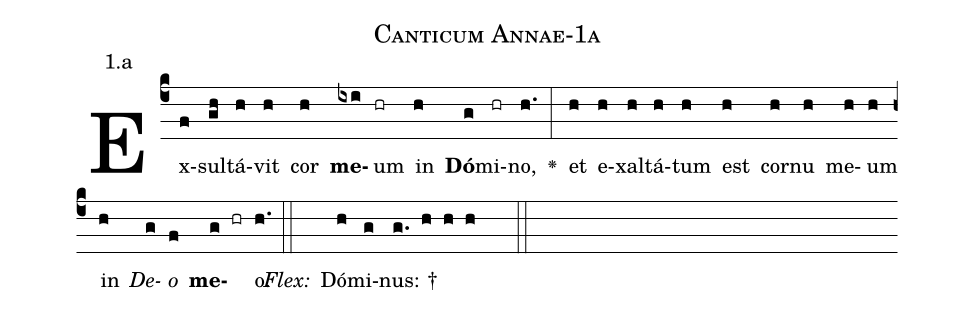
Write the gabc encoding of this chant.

name: Canticum Annae-1a;
annotation: 1.a;
%%
(c4)Ex(f)sul(gh)tá(h)vit(h) cor(h) <b>me</b>(ixi)um(hr) in(h) <b>Dó</b>(g)mi(hr)no,(h.) <v>\greheightstar</v>(:) et(h) e(h)xal(h)tá(h)tum(h) est(h) cor(h)nu(h) me(h)um(h) in(h) <i>De</i>(g)<i>o</i>(f) <b>me</b>(g hr)o.(h.) (::)
<i>Flex:</i>()  Dó(h)mi(g)nus: †(g. h h h  ::)

%E(h) u(h) o(g) u(f) a(g) e.(h.) (::)
